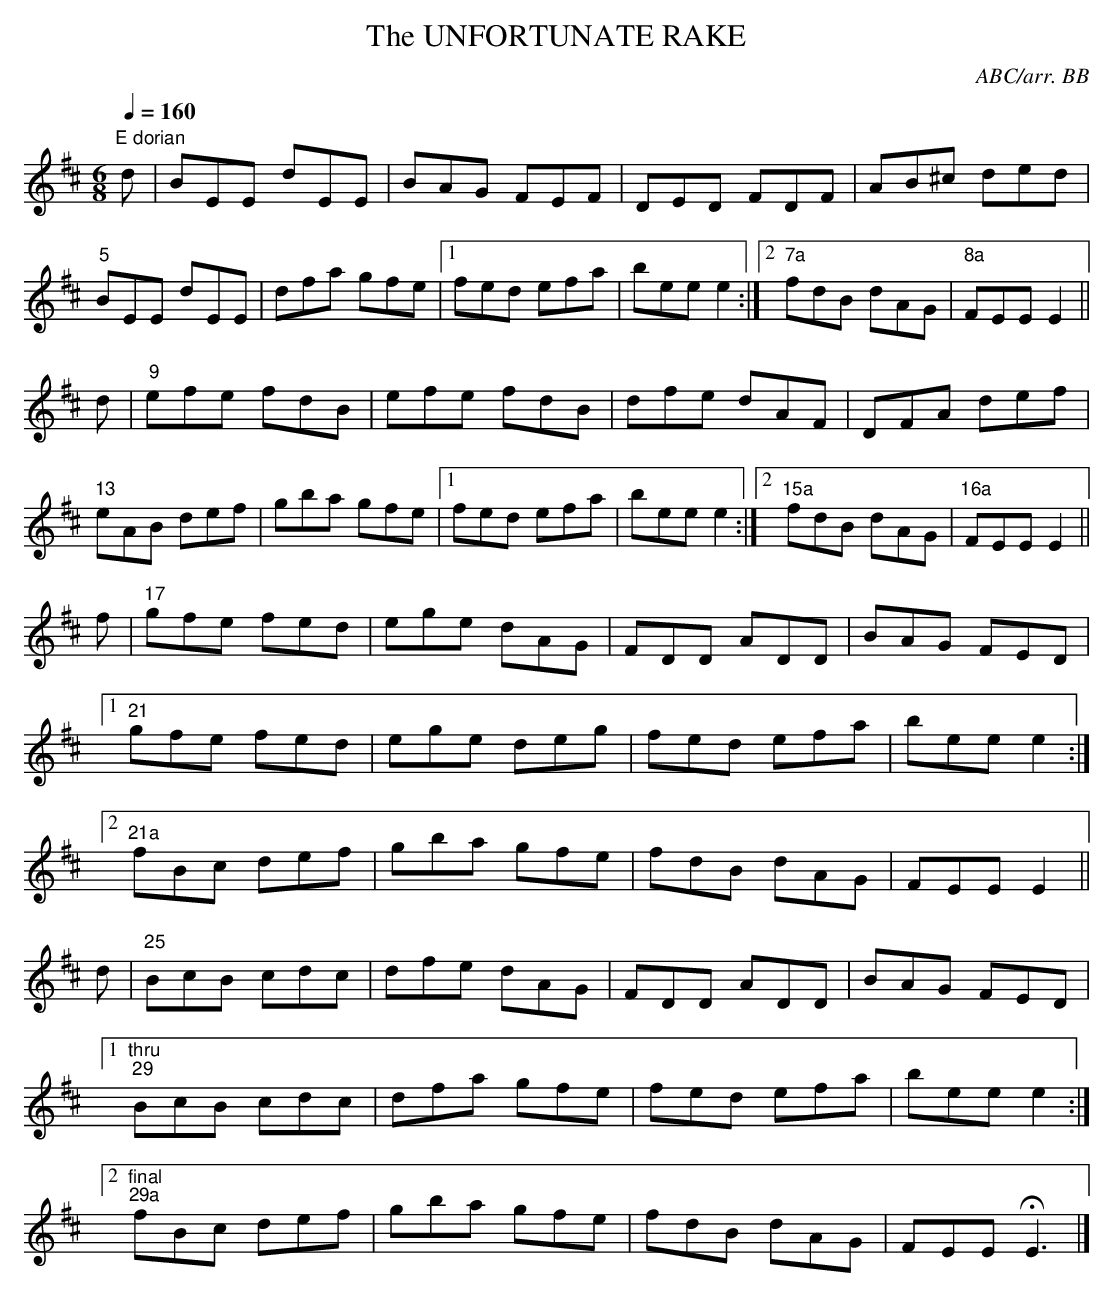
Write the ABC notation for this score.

X:1
T:UNFORTUNATE RAKE, The
C:ABC/arr. BB
Q:1/4=160
L:1/8
M:6/8
K:D
"E dorian"
d|BEE dEE|BAG FEF|DED FDF|AB^c ded|
"5"BEE dEE|dfa gfe|1 fed efa|bee e2:|\
[2 "7a"fdB dAG|"8a"FEE E2||
d|"9"efe fdB|efe fdB|dfe dAF|DFA def|
"13"eAB def|gba gfe|1 fed efa|bee e2:|\
[2 "15a"fdB dAG|"16a"FEE E2||
f|"17"gfe fed|ege dAG|FDD ADD|BAG FED|
[1 "21"gfe fed|ege deg|fed efa|bee e2 :|
[2 "21a"fBc def|gba gfe|fdB dAG|FEE E2||
d|"25"BcB cdc|dfe dAG|FDD ADD|BAG FED|
[1 "thru" "29"BcB cdc|dfa gfe|fed efa|bee e2:|
[2 "final" "29a"fBc def|gba gfe|fdB dAG|FEE HE3|]
